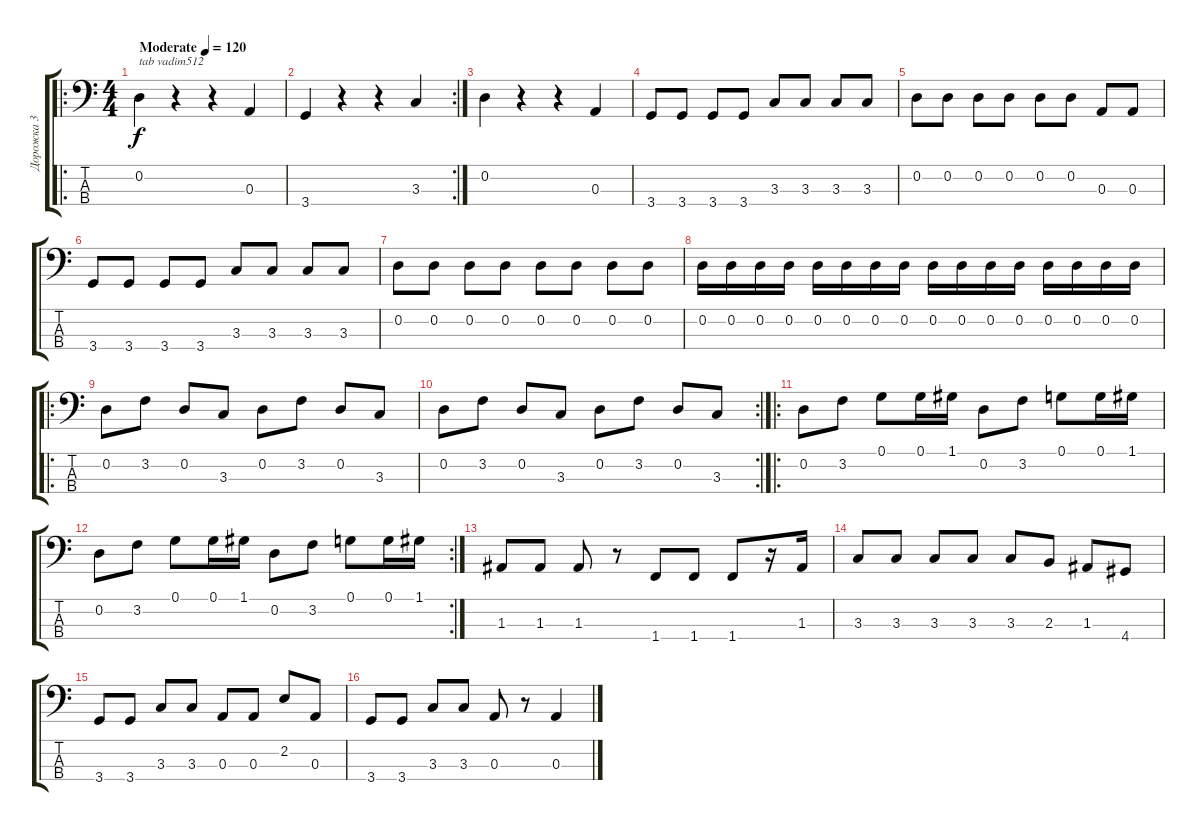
\track ("Дорожка 3" "Дорожка 3") {instrument electricbassfinger}
\staff {score tabs}
\tuning (G2 D2 A1 E1) {hide}
\ro
\ts (4 4)
\tempo (120 "Moderate")
\clef f4
\ks c
0.2.4{txt "tab vadim512" dy f instrument electricbassfinger} r.4 r.4 0.3.4 |
\rc 2
3.4.4 r.4 r.4 3.3.4 |
0.2.4 r.4 r.4 0.3.4 |
3.4.8 3.4.8 3.4.8 3.4.8 3.3.8 3.3.8 3.3.8 3.3.8 |
0.2.8 0.2.8 0.2.8 0.2.8 0.2.8 0.2.8 0.3.8 0.3.8 |
3.4.8 3.4.8 3.4.8 3.4.8 3.3.8 3.3.8 3.3.8 3.3.8 |
0.2.8 0.2.8 0.2.8 0.2.8 0.2.8 0.2.8 0.2.8 0.2.8 |
0.2.16 0.2.16 0.2.16 0.2.16 0.2.16 0.2.16 0.2.16 0.2.16 0.2.16 0.2.16 0.2.16 0.2.16 0.2.16 0.2.16 0.2.16 0.2.16 |
\ro
0.2.8 3.2.8 0.2.8 3.3.8 0.2.8 3.2.8 0.2.8 3.3.8 |
\rc 2
0.2.8 3.2.8 0.2.8 3.3.8 0.2.8 3.2.8 0.2.8 3.3.8 |
\ro
0.2.8 3.2.8 0.1.8 0.1.16 1.1.16 0.2.8 3.2.8 0.1.8 0.1.16 1.1.16 |
\rc 2
0.2.8 3.2.8 0.1.8 0.1.16 1.1.16 0.2.8 3.2.8 0.1.8 0.1.16 1.1.16 |
1.3.8 1.3.8 1.3.8 r.8 1.4.8 1.4.8 1.4.8 r.16 1.3.16 |
3.3.8 3.3.8 3.3.8 3.3.8 3.3.8 2.3.8 1.3.8 4.4.8 |
3.4.8 3.4.8 3.3.8 3.3.8 0.3.8 0.3.8 2.2.8 0.3.8 |
3.4.8 3.4.8 3.3.8 3.3.8 0.3.8 r.8 0.3.4
